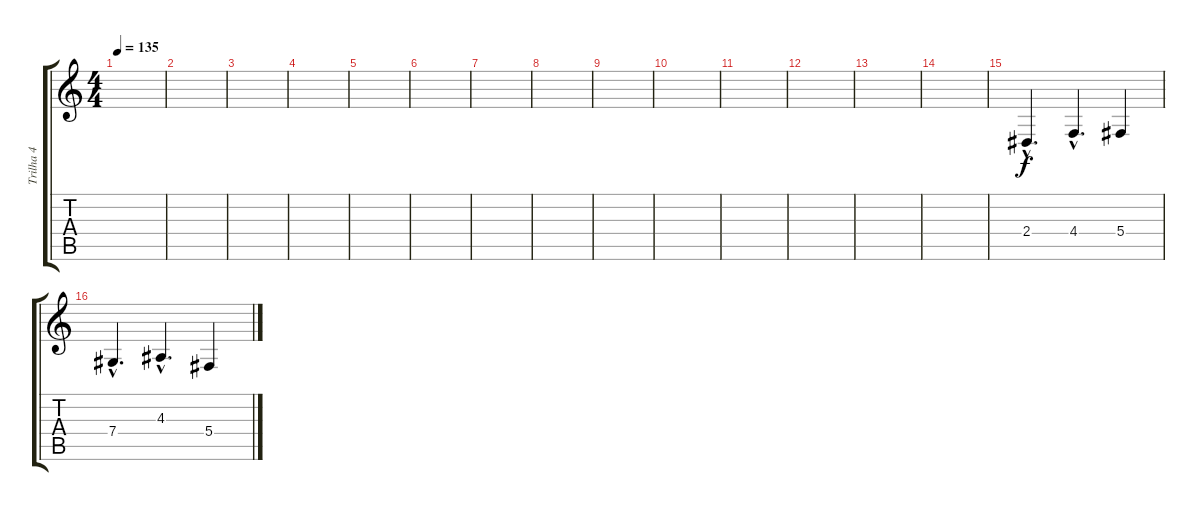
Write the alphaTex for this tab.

\track ("Trilha 4" "Trilha 4") {instrument lead6voice}
\staff {score tabs}
\tuning (Eb4 Bb3 Gb3 Db3 Ab2 Eb2) {hide}
\ts (4 4)
\tempo 135
\clef g2
\ks c
|
|
|
|
|
|
|
|
|
|
|
|
|
|
2.4{hac}.4{d} 4.4{hac}.4{d} 5.4.4 |
7.4{hac}.4{d} 4.3{hac}.4{d} 5.4.4
